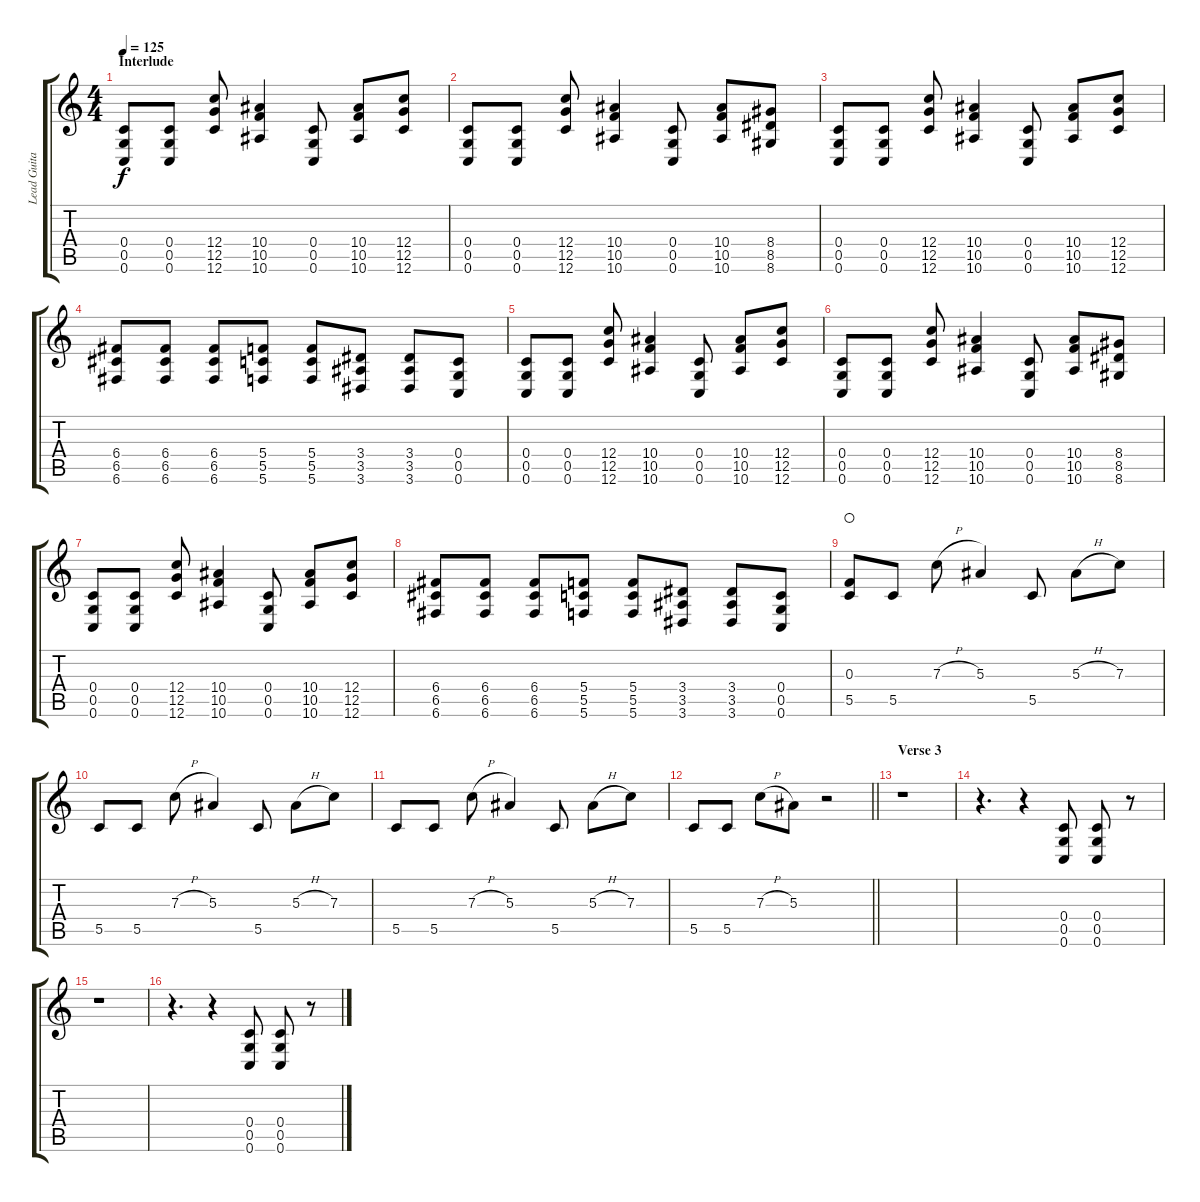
\track ("Lead Guitar (Riggs)" "Lead Guita") {instrument distortionguitar}
\staff {score tabs}
\tuning (D4 A3 F3 C3 G2 C2) {hide}
\ts (4 4)
\section ("" "Interlude")
\tempo 125
\clef g2
\ks c
(0.4 0.5 0.6).8{dy f} (0.4 0.5 0.6).8 (12.4 12.5 12.6).8 (10.4 10.5 10.6).4 (0.4 0.5 0.6).8 (10.4 10.5 10.6).8 (12.4 12.5 12.6).8 |
(0.4 0.5 0.6).8 (0.4 0.5 0.6).8 (12.4 12.5 12.6).8 (10.4 10.5 10.6).4 (0.4 0.5 0.6).8 (10.4 10.5 10.6).8 (8.4 8.5 8.6).8 |
(0.4 0.5 0.6).8 (0.4 0.5 0.6).8 (12.4 12.5 12.6).8 (10.4 10.5 10.6).4 (0.4 0.5 0.6).8 (10.4 10.5 10.6).8 (12.4 12.5 12.6).8 |
(6.4 6.5 6.6).8 (6.4 6.5 6.6).8 (6.4 6.5 6.6).8 (5.4 5.5 5.6).8 (5.4 5.5 5.6).8 (3.4 3.5 3.6).8 (3.4 3.5 3.6).8 (0.4 0.5 0.6).8 |
(0.4 0.5 0.6).8 (0.4 0.5 0.6).8 (12.4 12.5 12.6).8 (10.4 10.5 10.6).4 (0.4 0.5 0.6).8 (10.4 10.5 10.6).8 (12.4 12.5 12.6).8 |
(0.4 0.5 0.6).8 (0.4 0.5 0.6).8 (12.4 12.5 12.6).8 (10.4 10.5 10.6).4 (0.4 0.5 0.6).8 (10.4 10.5 10.6).8 (8.4 8.5 8.6).8 |
(0.4 0.5 0.6).8 (0.4 0.5 0.6).8 (12.4 12.5 12.6).8 (10.4 10.5 10.6).4 (0.4 0.5 0.6).8 (10.4 10.5 10.6).8 (12.4 12.5 12.6).8 |
(6.4 6.5 6.6).8 (6.4 6.5 6.6).8 (6.4 6.5 6.6).8 (5.4 5.5 5.6).8 (5.4 5.5 5.6).8 (3.4 3.5 3.6).8 (3.4 3.5 3.6).8 (0.4 0.5 0.6).8 |
(0.3 5.5).8{waho} 5.5.8 7.3{h}.8 5.3.4 5.5.8 5.3{h}.8 7.3.8 |
5.5.8 5.5.8 7.3{h}.8 5.3.4 5.5.8 5.3{h}.8 7.3.8 |
5.5.8 5.5.8 7.3{h}.8 5.3.4 5.5.8 5.3{h}.8 7.3.8 |
\barLineRight lightlight
5.5.8 5.5.8 7.3{h}.8 5.3.8 r.2 |
\section ("" "Verse 3")
r.1 |
r.4{d} r.4 (0.4 0.5 0.6).8 (0.4 0.5 0.6).8 r.8 |
r.1 |
r.4{d} r.4 (0.4 0.5 0.6).8 (0.4 0.5 0.6).8 r.8
